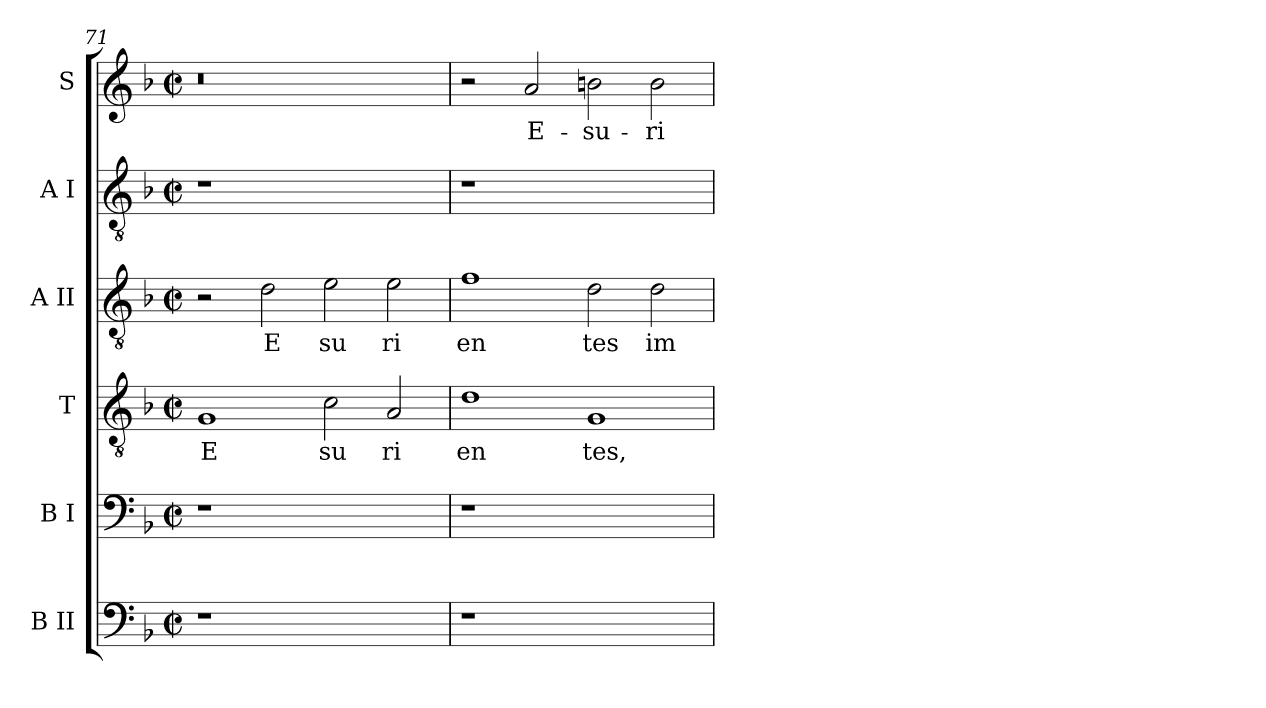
**kern	**kern	**kern	**text	**kern	**text	**kern	**kern	**text
*part6	*part5	*part4	*part4	*part3	*part3	*part2	*part1	*part1
*staff6	*staff5	*staff4	*staff4	*staff3	*staff3	*staff2	*staff1	*staff1
*I"B II	*I"B I	*I"T	*	*I"A II	*	*I"A I	*I"S	*
*I'B II	*I'B I	*I'T	*	*I'A II	*	*I'A I	*I'S	*
!!LO:LB:g=z
*clefF4	*clefF4	*clefGv2	*	*clefGv2	*	*clefGv2	*clefG2	*
*k[b-]	*k[b-]	*k[b-]	*	*k[b-]	*	*k[b-]	*k[b-]	*
*F:	*F:	*F:	*	*F:	*	*F:	*F:	*
*M2/2	*M2/2	*M2/2	*	*M2/2	*	*M2/2	*M2/2	*
*met(c|)	*met(c|)	*met(c|)	*	*met(c|)	*	*met(c|)	*met(c|)	*
=71	=71	=71	=71	=71	=71	=71	=71	=71
!	!	!	!LO:LY:b:cj	!	!	!	!	!
1r	1r	1G	E	2r	.	1r	0r	.
!	!	!	!	!	!LO:LY:b:cj	!	!	!
.	.	.	.	2d\	E	.	.	.
!	!	!	!LO:LY:b:cj	!	!LO:LY:b:cj	!	!	!
1ryy	1ryy	2c\	su	2e\	su	1ryy	.	.
!	!	!	!LO:LY:b:cj	!	!LO:LY:b:cj	!	!	!
.	.	2A/	ri	2e\	ri	.	.	.
=72	=72	=72	=72	=72	=72	=72	=72	=72
!	!	!	!LO:LY:b:cj	!	!LO:LY:b:cj	!	!	!
1r	1r	1d	en	1f	en	1r	2r	.
!	!	!	!	!	!	!	!	!LO:LY:b:cj
.	.	.	.	.	.	.	2a/	E-
!	!	!	!LO:LY:b:cj	!	!LO:LY:b:cj	!	!	!LO:LY:b:cj
1ryy	1ryy	1G	tes,	2d\	tes	1ryy	2bn\	-su-
!	!	!	!	!	!LO:LY:b:cj	!	!	!LO:LY:b:cj
.	.	.	.	2d\	im	.	2b\	-ri-
=	=	=	=	=	=	=	=	=
*-	*-	*-	*-	*-	*-	*-	*-	*-
